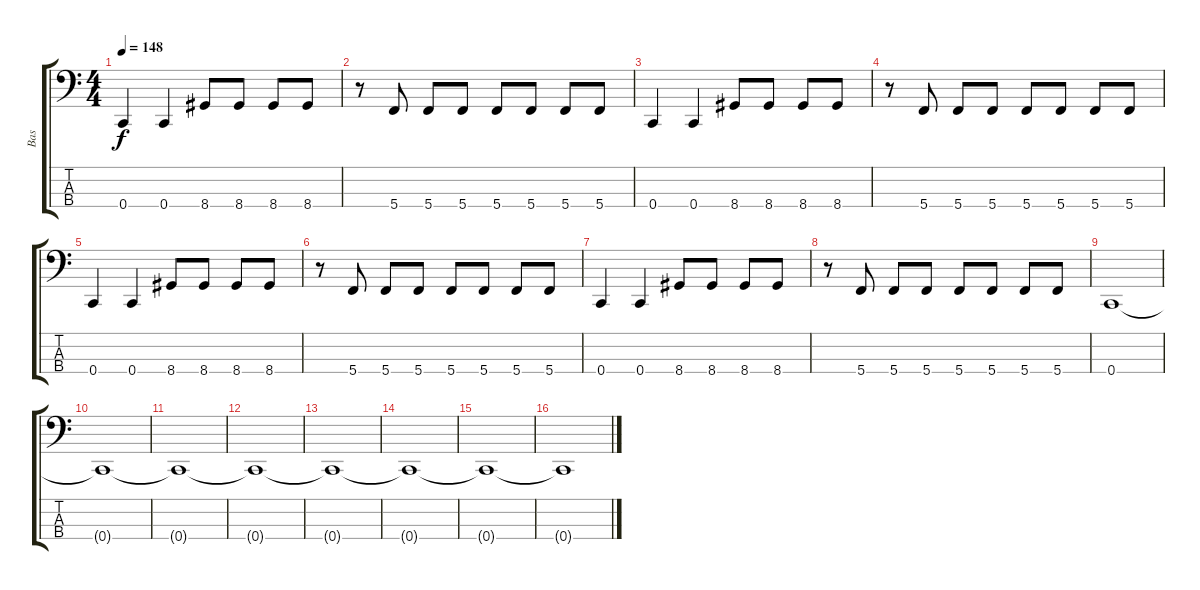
\track ("Bas" "Bas") {instrument electricbasspick}
\staff {score tabs}
\tuning (F2 C2 G1 C1) {hide}
\ts (4 4)
\tempo 148
\clef f4
\ks c
0.4.4{dy f} 0.4.4 8.4.8 8.4.8 8.4.8 8.4.8 |
r.8 5.4.8 5.4.8 5.4.8 5.4.8 5.4.8 5.4.8 5.4.8 |
0.4.4 0.4.4 8.4.8 8.4.8 8.4.8 8.4.8 |
r.8 5.4.8 5.4.8 5.4.8 5.4.8 5.4.8 5.4.8 5.4.8 |
0.4.4 0.4.4 8.4.8 8.4.8 8.4.8 8.4.8 |
r.8 5.4.8 5.4.8 5.4.8 5.4.8 5.4.8 5.4.8 5.4.8 |
0.4.4 0.4.4 8.4.8 8.4.8 8.4.8 8.4.8 |
r.8 5.4.8 5.4.8 5.4.8 5.4.8 5.4.8 5.4.8 5.4.8 |
0.4.1 |
0.4{t}.1 |
0.4{t}.1 |
0.4{t}.1 |
0.4{t}.1 |
0.4{t}.1 |
0.4{t}.1 |
0.4{t}.1
